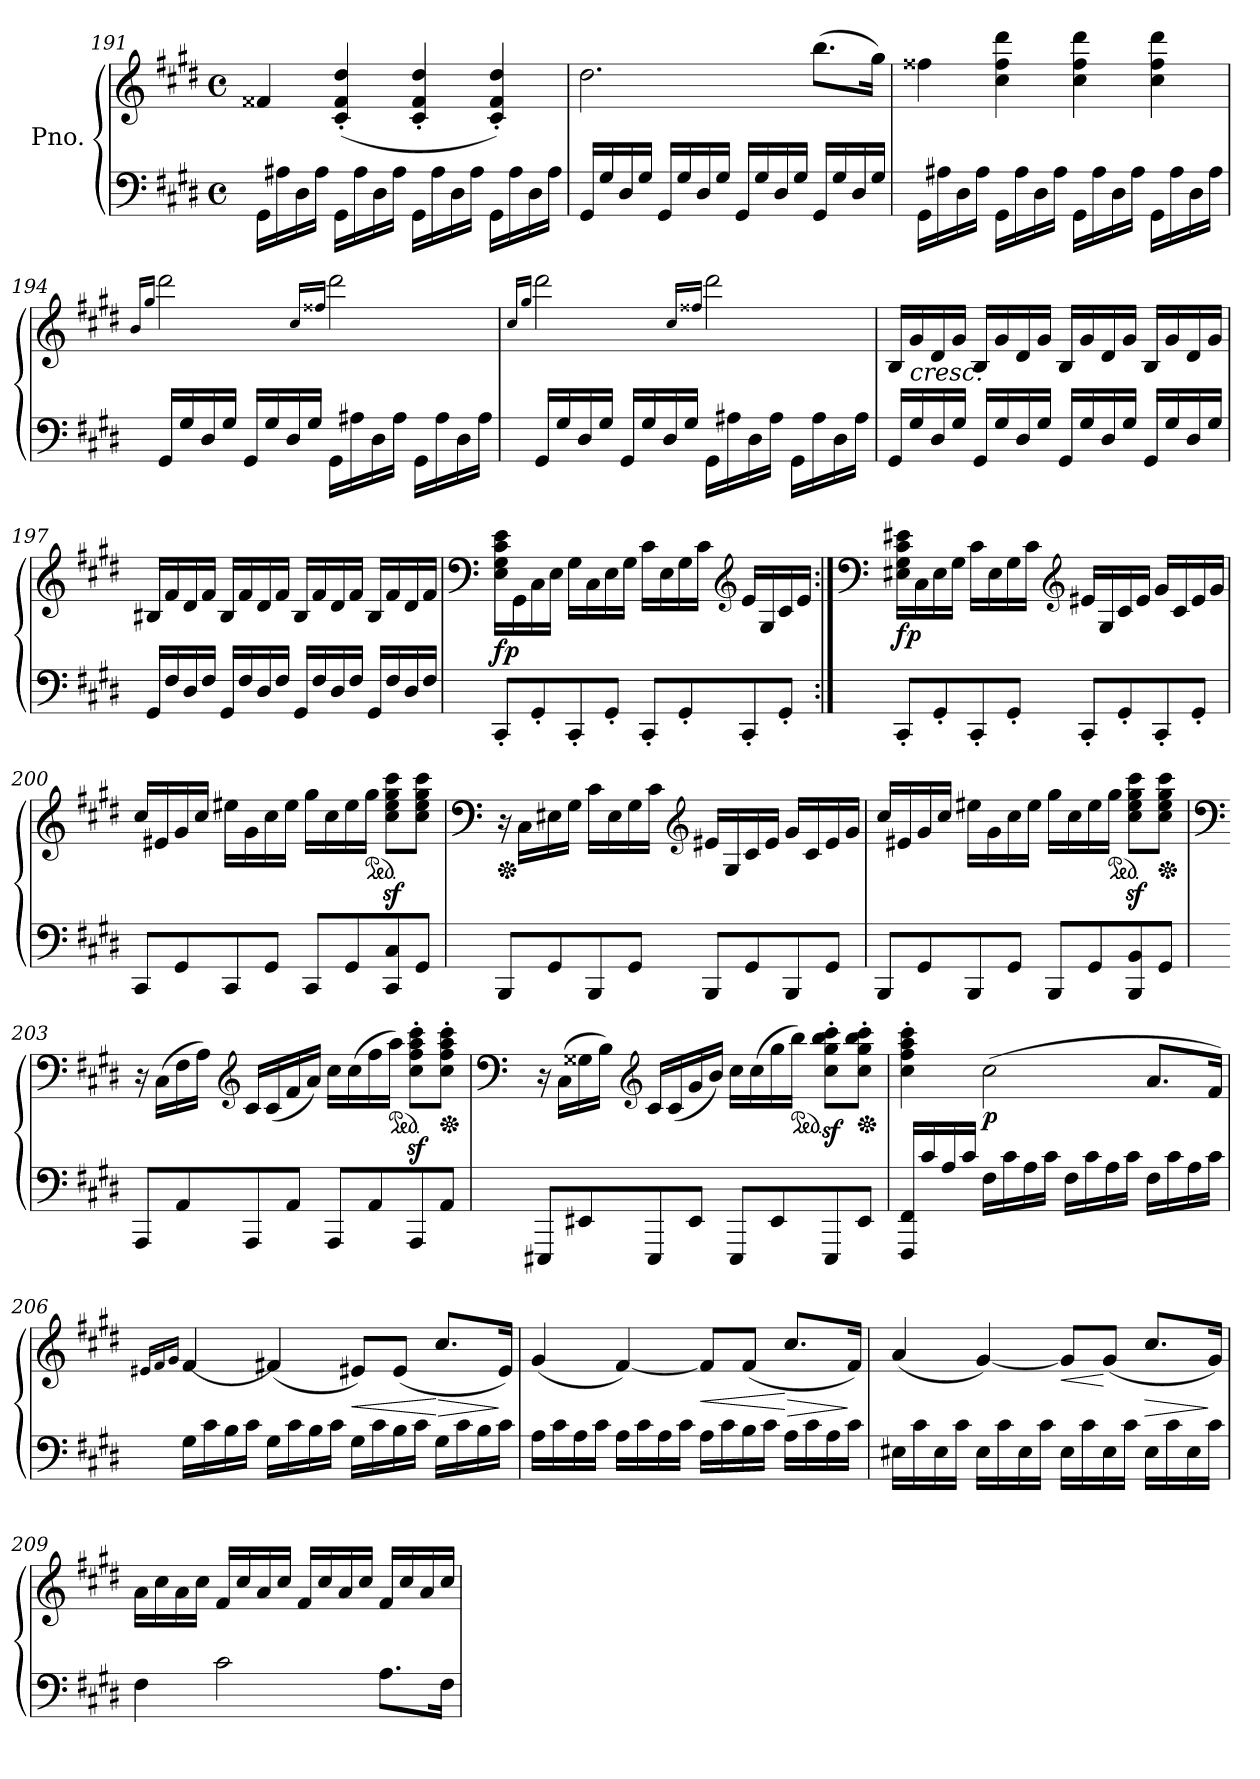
**kern	**kern	**dynam
*part1	*part1	*part1
*staff2	*staff1	*staff1/2
*I"Pno.	*	*
*clefF4	*clefG2	*
*k[f#c#g#d#]	*k[f#c#g#d#]	*
*E:	*E:	*
*M4/4	*M4/4	*
*met(c)	*met(c)	*
=191	=191	=191
16GG#\LL	4f##X/	.
16A#X\	.	.
16D#\	.	.
16A#\JJ	.	.
16GG#\LL	(<4c#/'< 4f##/'< 4dd#/'<	.
16A#\	.	.
16D#\	.	.
16A#\JJ	.	.
16GG#\LL	4c#/'< 4f##/'< 4dd#/'<	.
16A#\	.	.
16D#\	.	.
16A#\JJ	.	.
16GG#\LL	4c#/'< 4f##/'< 4dd#/'<)	.
16A#\	.	.
16D#\	.	.
16A#\JJ	.	.
=192	=192	=192
16GG#/LL	2.dd#\	.
16G#/	.	.
16D#/	.	.
16G#/JJ	.	.
16GG#/LL	.	.
16G#/	.	.
16D#/	.	.
16G#/JJ	.	.
16GG#/LL	.	.
16G#/	.	.
16D#/	.	.
16G#/JJ	.	.
16GG#/LL	(>8.bb\L	.
16G#/	.	.
16D#/	.	.
16G#/JJ	16gg#\Jk)	.
!!LO:LB:g=z
=193	=193	=193
16GG#\LL	4ff##X\	.
16A#X\	.	.
16D#\	.	.
16A#\JJ	.	.
16GG#\LL	4cc#\ 4ff##\ 4ddd#\	.
16A#\	.	.
16D#\	.	.
16A#\JJ	.	.
16GG#\LL	4cc#\ 4ff##\ 4ddd#\	.
16A#\	.	.
16D#\	.	.
16A#\JJ	.	.
16GG#\LL	4cc#\ 4ff##\ 4ddd#\	.
16A#\	.	.
16D#\	.	.
16A#\JJ	.	.
=194	=194	=194
.	16qb/LL	.
.	16qgg#/JJ	.
16GG#/LL	2ddd#\	.
16G#/	.	.
16D#/	.	.
16G#/JJ	.	.
16GG#/LL	.	.
16G#/	.	.
16D#/	.	.
16G#/JJ	.	.
.	16qcc#/LL	.
.	16qff##X/JJ	.
16GG#\LL	2ddd#\	.
16A#X\	.	.
16D#\	.	.
16A#\JJ	.	.
16GG#\LL	.	.
16A#\	.	.
16D#\	.	.
16A#\JJ	.	.
=195	=195	=195
.	16qcc#/LL	.
.	16qgg#/JJ	.
16GG#/LL	2ddd#\	.
16G#/	.	.
16D#/	.	.
16G#/JJ	.	.
16GG#/LL	.	.
16G#/	.	.
16D#/	.	.
16G#/JJ	.	.
.	16qcc#/LL	.
.	16qff##X/JJ	.
16GG#\LL	2ddd#\	.
16A#X\	.	.
16D#\	.	.
16A#\JJ	.	.
16GG#\LL	.	.
16A#\	.	.
16D#\	.	.
16A#\JJ	.	.
!!LO:PB:g=z
=196	=196	=196
16GG#/LL	16B/LL	.
!	!LO:TX:b:i:t=cresc.	!
16G#/	16g#/	.
16D#/	16d#/	.
16G#/JJ	16g#/JJ	.
16GG#/LL	16B/LL	.
16G#/	16g#/	.
16D#/	16d#/	.
16G#/JJ	16g#/JJ	.
16GG#/LL	16B/LL	.
16G#/	16g#/	.
16D#/	16d#/	.
16G#/JJ	16g#/JJ	.
16GG#/LL	16B/LL	.
16G#/	16g#/	.
16D#/	16d#/	.
16G#/JJ	16g#/JJ	.
=197	=197	=197
16GG#/LL	16B#X/LL	.
16F#/	16f#/	.
16D#/	16d#/	.
16F#/JJ	16f#/JJ	.
16GG#/LL	16B#/LL	.
16F#/	16f#/	.
16D#/	16d#/	.
16F#/JJ	16f#/JJ	.
16GG#/LL	16B#/LL	.
16F#/	16f#/	.
16D#/	16d#/	.
16F#/JJ	16f#/JJ	.
16GG#/LL	16B#/LL	.
16F#/	16f#/	.
16D#/	16d#/	.
16F#/JJ	16f#/JJ	.
=198	=198	=198
*	*clefF4	*
!	!	!LO:DY:b
8CC#'</L	16E\ 16G#\ 16c#\ 16e\LL	fp
.	16GG#\	.
8GG#'</	16C#\	.
.	16E\JJ	.
8CC#'</	16G#\LL	.
.	16C#\	.
8GG#'</J	16E\	.
.	16G#\JJ	.
8CC#'</L	16c#\LL	.
.	16E\	.
8GG#'</	16G#\	.
.	16c#\JJ	.
*	*clefG2	*
8CC#'</	16e/LL	.
.	16G#/	.
8GG#'</J	16c#/	.
.	16e/JJ	.
!!LO:LB:g=z
=199:|!	=199:|!	=199:|!
*	*clefF4	*
!	!	!LO:DY:b
8CC#'</L	16E#X\ 16G#\ 16c#\ 16e#X\LL	fp
.	16C#\	.
8GG#'</	16E#\	.
.	16G#\JJ	.
8CC#'</	16c#\LL	.
.	16E#\	.
8GG#'</J	16G#\	.
.	16c#\JJ	.
*	*clefG2	*
8CC#'</L	16e#X/LL	.
.	16G#/	.
8GG#'</	16c#/	.
.	16e#/JJ	.
8CC#'</	16g#/LL	.
.	16c#/	.
8GG#'</J	16e#/	.
.	16g#/JJ	.
=200	=200	=200
8CC#/L	16cc#/LL	.
.	16e#X/	.
8GG#/	16g#/	.
.	16cc#/JJ	.
8CC#/	16ee#X\LL	.
.	16g#\	.
8GG#/J	16cc#\	.
.	16ee#\JJ	.
8CC#/L	16gg#\LL	.
.	16cc#\	.
8GG#/	16ee#\	.
*	*ped	*
.	16gg#\JJ	.
8CC#/ 8C#/	8cc#\z< 8ee#\z< 8gg#\z< 8ccc#\z<L	.
8GG#/J	8cc#\ 8ee#\ 8gg#\ 8ccc#\J	.
=201	=201	=201
*	*clefF4	*
*	*Xped	*
8BBB/L	16r	.
.	16C#\LL	.
8GG#/	16E#X\	.
.	16G#\JJ	.
8BBB/	16c#\LL	.
.	16E#\	.
8GG#/J	16G#\	.
.	16c#\JJ	.
*	*clefG2	*
8BBB/L	16e#X/LL	.
.	16G#/	.
8GG#/	16c#/	.
.	16e#/JJ	.
8BBB/	16g#/LL	.
.	16c#/	.
8GG#/J	16e#/	.
.	16g#/JJ	.
!!LO:LB:g=z
=202	=202	=202
8BBB/L	16cc#/LL	.
.	16e#X/	.
8GG#/	16g#/	.
.	16cc#/JJ	.
8BBB/	16ee#X\LL	.
.	16g#\	.
8GG#/J	16cc#\	.
.	16ee#\JJ	.
8BBB/L	16gg#\LL	.
.	16cc#\	.
8GG#/	16ee#\	.
*	*ped	*
.	16gg#\JJ	.
8BBB/ 8BB/	8cc#\z< 8ee#\z< 8gg#\z< 8ccc#\z<L	.
*	*Xped	*
8GG#/J	8cc#\ 8ee#\ 8gg#\ 8ccc#\J	.
=203	=203	=203
*	*clefF4	*
8AAA/L	16r	.
.	(>16C#\LL	.
8AA/	16F#\	.
.	16A\JJ)	.
*	*clefG2	*
8AAA/	16c#/LL	.
.	(<16c#/	.
8AA/J	16f#/	.
.	16a/JJ)	.
8AAA/L	16cc#\LL	.
.	(>16cc#\	.
8AA/	16ff#\	.
*	*ped	*
.	16aa\JJ)	.
8AAA/	8cc#\z<'> 8ff#\z<'> 8aa\z<'> 8ccc#\z<'>L	.
*	*Xped	*
8AA/J	8cc#\'> 8ff#\'> 8aa\'> 8ccc#\'>J	.
=204	=204	=204
*	*clefF4	*
8EEE#X/L	16r	.
.	(>16C#\LL	.
8EE#X/	16G##X\	.
.	16B\JJ)	.
*	*clefG2	*
8EEE#/	16c#/LL	.
.	(<16c#/	.
8EE#/J	16g#/	.
.	16b/JJ)	.
8EEE#/L	16cc#\LL	.
.	(>16cc#\	.
8EE#/	16gg#\	.
*	*ped	*
.	16bb\JJ)	.
8EEE#/	8cc#\z<'> 8gg#\z<'> 8bb\z<'> 8ccc#\z<'>L	.
*	*Xped	*
8EE#/J	8cc#\'> 8gg#\'> 8bb\'> 8ccc#\'>J	.
!!LO:LB:g=z
=205	=205	=205
16FFF#/ 16FF#/LL	4cc#\'> 4ff#\'> 4aa\'> 4ccc#\'>	.
16c#/	.	.
16A/	.	.
16c#/JJ	.	.
!	!	!LO:DY:b
16F#\LL	(>2cc#\	p
16c#\	.	.
16A\	.	.
16c#\JJ	.	.
16F#\LL	.	.
16c#\	.	.
16A\	.	.
16c#\JJ	.	.
16F#\LL	8.a/L	.
16c#\	.	.
16A\	.	.
16c#\JJ	16f#/Jk)	.
=206	=206	=206
.	16qe#X/LL	.
.	16qf#/	.
.	16qg#/JJ	.
16G#\LL	[4f#/	.
16c#\	.	.
16B\	.	.
16c#\JJ	.	.
16G#\LL	(<4f#X/]	.
16c#\	.	.
16B\	.	.
16c#\JJ	.	.
!	!	!LO:HP:b
16G#\LL	8e#/L)	<
16c#\	.	.
16B\	(<8e#/J	.
16c#\JJ	.	.
!	!	!LO:HP:n=1:b
16G#\LL	8.cc#/L	[ >
16c#\	.	.
16B\	.	.
16c#\JJ	16e#/Jk)	]
=207	=207	=207
16A\LL	(<4g#/	.
16c#\	.	.
16A\	.	.
16c#\JJ	.	.
16A\LL	[4f#/)	.
16c#\	.	.
16A\	.	.
16c#\JJ	.	.
!	!	!LO:HP:b
16A\LL	8f#/L]	<
16c#\	.	.
16B\	(<8f#/J	.
16c#\JJ	.	.
!	!	!LO:HP:n=1:b
16A\LL	8.cc#/L	[ >
16c#\	.	.
16A\	.	.
16c#\JJ	16f#/Jk)	]
!!LO:LB:g=z
=208	=208	=208
16E#X\LL	(<4a/	.
16c#\	.	.
16E#\	.	.
16c#\JJ	.	.
16E#\LL	[4g#/)	.
16c#\	.	.
16E#\	.	.
16c#\JJ	.	.
!	!	!LO:HP:b
16E#\LL	8g#/L]	<
16c#\	.	.
16E#\	(<8g#/J	[
16c#\JJ	.	.
!	!	!LO:HP:b
16E#\LL	8.cc#/L	>
16c#\	.	.
16E#\	.	.
16c#\JJ	16g#/Jk)	]
=209	=209	=209
4F#\	16a\LL	.
.	16cc#\	.
.	16a\	.
.	16cc#\JJ	.
2c#\	16f#/LL	.
.	16cc#/	.
.	16a/	.
.	16cc#/JJ	.
.	16f#/LL	.
.	16cc#/	.
.	16a/	.
.	16cc#/JJ	.
8.A\L	16f#/LL	.
.	16cc#/	.
.	16a/	.
16F#\Jk	16cc#/JJ	.
=	=	=
*-	*-	*-
